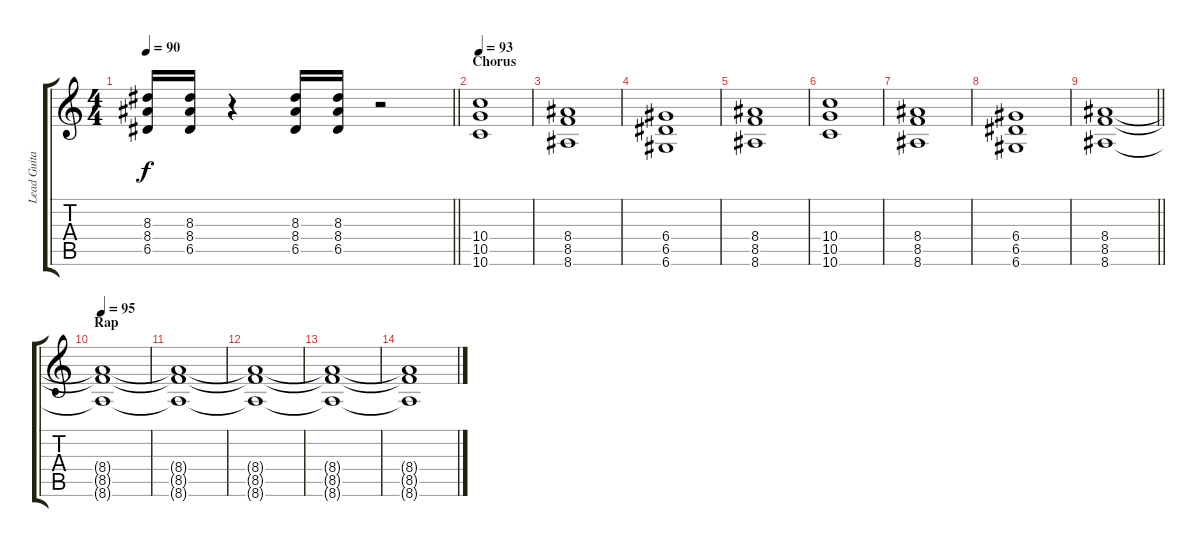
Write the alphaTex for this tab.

\track ("Lead Guitar (Xulfi)" "Lead Guita") {instrument overdrivenguitar}
\staff {score tabs}
\tuning (E4 B3 G3 D3 A2 D2) {hide}
\ts (4 4)
\tempo 90
\clef g2
\barLineRight lightlight
\ks c
(8.3 8.4 6.5).16{dy f} (8.3 8.4 6.5).16 r.4 (8.3 8.4 6.5).16 (8.3 8.4 6.5).16 r.2 |
\section ("" "Chorus")
\tempo 93
(10.4 10.5 10.6).1 |
(8.4 8.5 8.6).1 |
(6.4 6.5 6.6).1 |
(8.4 8.5 8.6).1 |
(10.4 10.5 10.6).1 |
(8.4 8.5 8.6).1 |
(6.4 6.5 6.6).1 |
\barLineRight lightlight
(8.4 8.5 8.6).1 |
\section ("" "Rap")
\tempo 95
(8.4{t} 8.5{t} 8.6{t}).1{volume 0} |
(8.4{t} 8.5{t} 8.6{t}).1 |
(8.4{t} 8.5{t} 8.6{t}).1 |
(8.4{t} 8.5{t} 8.6{t}).1 |
(8.4{t} 8.5{t} 8.6{t}).1
